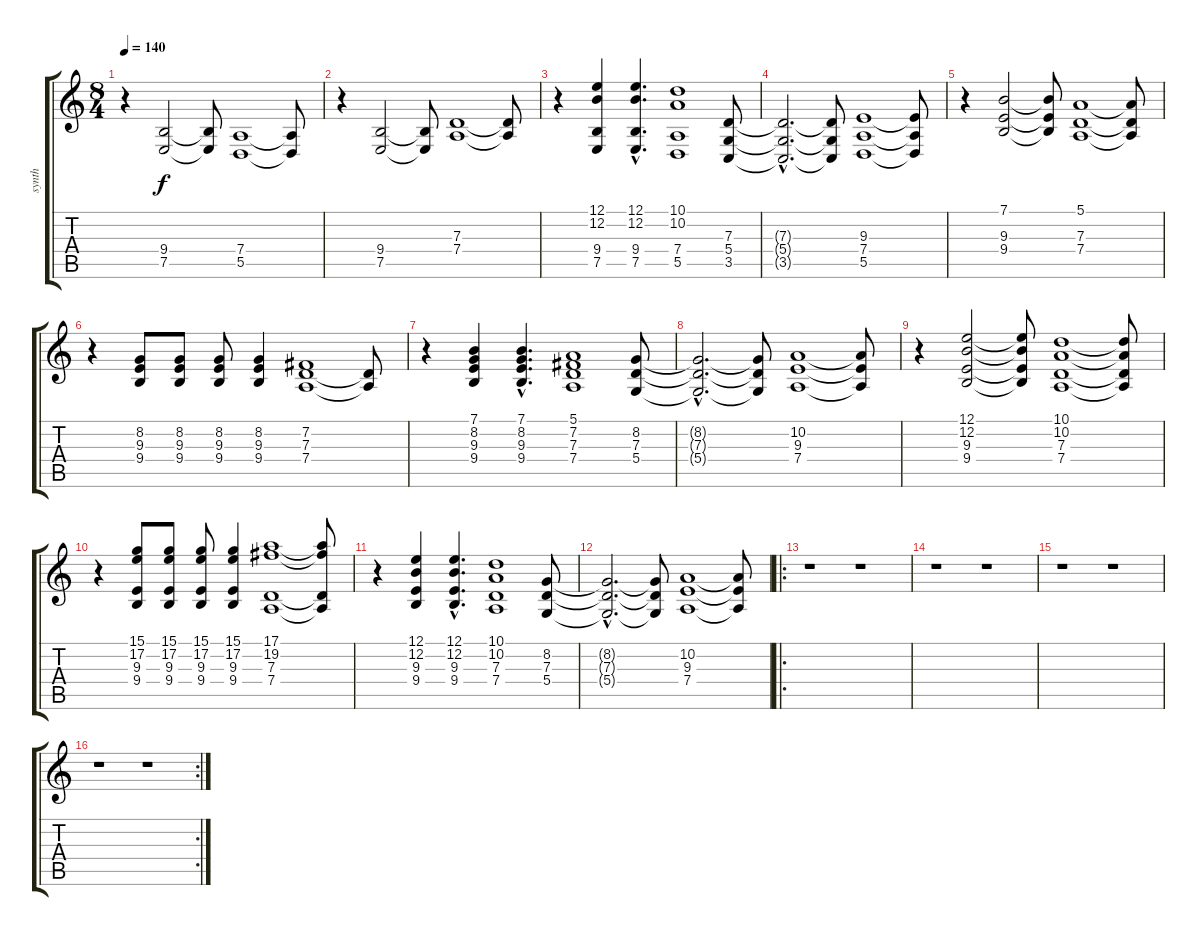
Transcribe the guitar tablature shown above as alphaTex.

\track ("synth" "synth") {instrument choiraahs}
\staff {score tabs}
\tuning (E4 B3 G3 D3 A2 E2) {hide}
\ts (8 4)
\tempo 140
\clef g2
\ks c
r.4{dy f} (9.4 7.5).2 (9.4{t} 7.5{t}).8 (7.4 5.5).1 (7.4{t} 5.5{t}).8 |
r.4 (9.4 7.5).2 (9.4{t} 7.5{t}).8 (7.3 7.4).1 (7.3{t} 7.4{t}).8 |
r.4 (12.1 12.2 9.4 7.5).4 (12.1{hac} 12.2{hac} 9.4{hac} 7.5{hac}).4{d} (10.1 10.2 7.4 5.5).1 (7.3 5.4 3.5).8 |
(7.3{hac t} 5.4{hac t} 3.5{hac t}).2{d} (7.3{t} 5.4{t} 3.5{t}).8 (9.3 7.4 5.5).1 (9.3{t} 7.4{t} 5.5{t}).8 |
r.4 (7.1 9.3 9.4).2 (7.1{t} 9.3{t} 9.4{t}).8 (5.1 7.3 7.4).1 (5.1{t} 7.3{t} 7.4{t}).8 |
r.4 (8.2 9.3 9.4).8 (8.2 9.3 9.4).8 (8.2 9.3 9.4).8 (8.2 9.3 9.4).4 (7.2 7.3 7.4).1 (7.3{t} 7.4{t}).8 |
r.4 (7.1 8.2 9.3 9.4).4 (7.1{hac} 8.2{hac} 9.3{hac} 9.4{hac}).4{d} (5.1 7.2 7.3 7.4).1 (8.2 7.3 5.4).8 |
(8.2{hac t} 7.3{hac t} 5.4{hac t}).2{d} (8.2{t} 7.3{t} 5.4{t}).8 (10.2 9.3 7.4).1 (10.2{t} 9.3{t} 7.4{t}).8 |
r.4 (12.1 12.2 9.3 9.4).2 (12.1{t} 12.2{t} 9.3{t} 9.4{t}).8 (10.1 10.2 7.3 7.4).1 (10.1{t} 10.2{t} 7.3{t} 7.4{t}).8 |
r.4 (15.1 17.2 9.3 9.4).8 (15.1 17.2 9.3 9.4).8 (15.1 17.2 9.3 9.4).8 (15.1 17.2 9.3 9.4).4 (17.1 19.2 7.3 7.4).1 (17.1{t} 19.2{t} 7.3{t} 7.4{t}).8 |
r.4 (12.1 12.2 9.3 9.4).4 (12.1{hac} 12.2{hac} 9.3{hac} 9.4{hac}).4{d} (10.1 10.2 7.3 7.4).1 (8.2 7.3 5.4).8 |
(8.2{hac t} 7.3{hac t} 5.4{hac t}).2{d} (8.2{t} 7.3{t} 5.4{t}).8 (10.2 9.3 7.4).1 (10.2{t} 9.3{t} 7.4{t}).8 |
\ro
r.1 r.1 |
r.1 r.1 |
r.1 r.1 |
\rc 2
r.1 r.1
